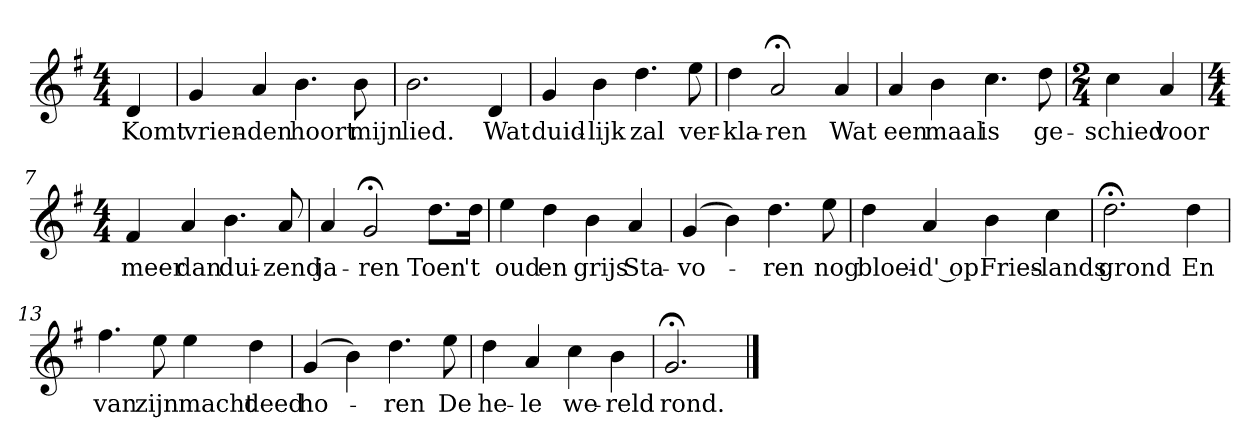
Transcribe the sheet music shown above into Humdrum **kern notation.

**kern	**text
*part1	*part1
*staff1	*staff1
*k[f#]	*
*G:	*
*M4/4	*
*MM120	*
=	=
4d	Komt
=1	=1
4g	vrien-
4a	-den
4.b	hoort
8b	mijn
=2	=2
2.b	lied.
4d	Wat
=3	=3
4g	duid-
4b	-lijk
4.dd	zal
8ee	ver-
=4	=4
4dd	-kla-
2a;<	-ren
4a	Wat
=5	=5
4a	een
4b	maal
4.cc	is
8dd	ge-
=6	=6
*M2/4	*
4cc	-schied
4a	voor
=7	=7
*M4/4	*
4f#	meer
4a	dan
4.b	dui-
8a	-zend
=8	=8
4a	ja-
2g;<	-ren
8.ddL	Toen
16ddJk	't
=9	=9
4ee	oud
4dd	en
4b	grijs
4a	Sta-
=10	=10
(4g	-vo-
4b)	.
4.dd	-ren
8ee	nog
=11	=11
4dd	bloei-
4a	-d' op
4b	Fries-
4cc	-lands
=12	=12
2.dd;<	grond
4dd	En
=13	=13
4.ff#	van
8ee	zijn
4ee	macht
4dd	deed
=14	=14
(4g	ho-
4b)	.
4.dd	-ren
8ee	De
=15	=15
4dd	he-
4a	-le
4cc	we-
4b	-reld
=16	=16
2.g;<	rond.
==	==
*-	*-
